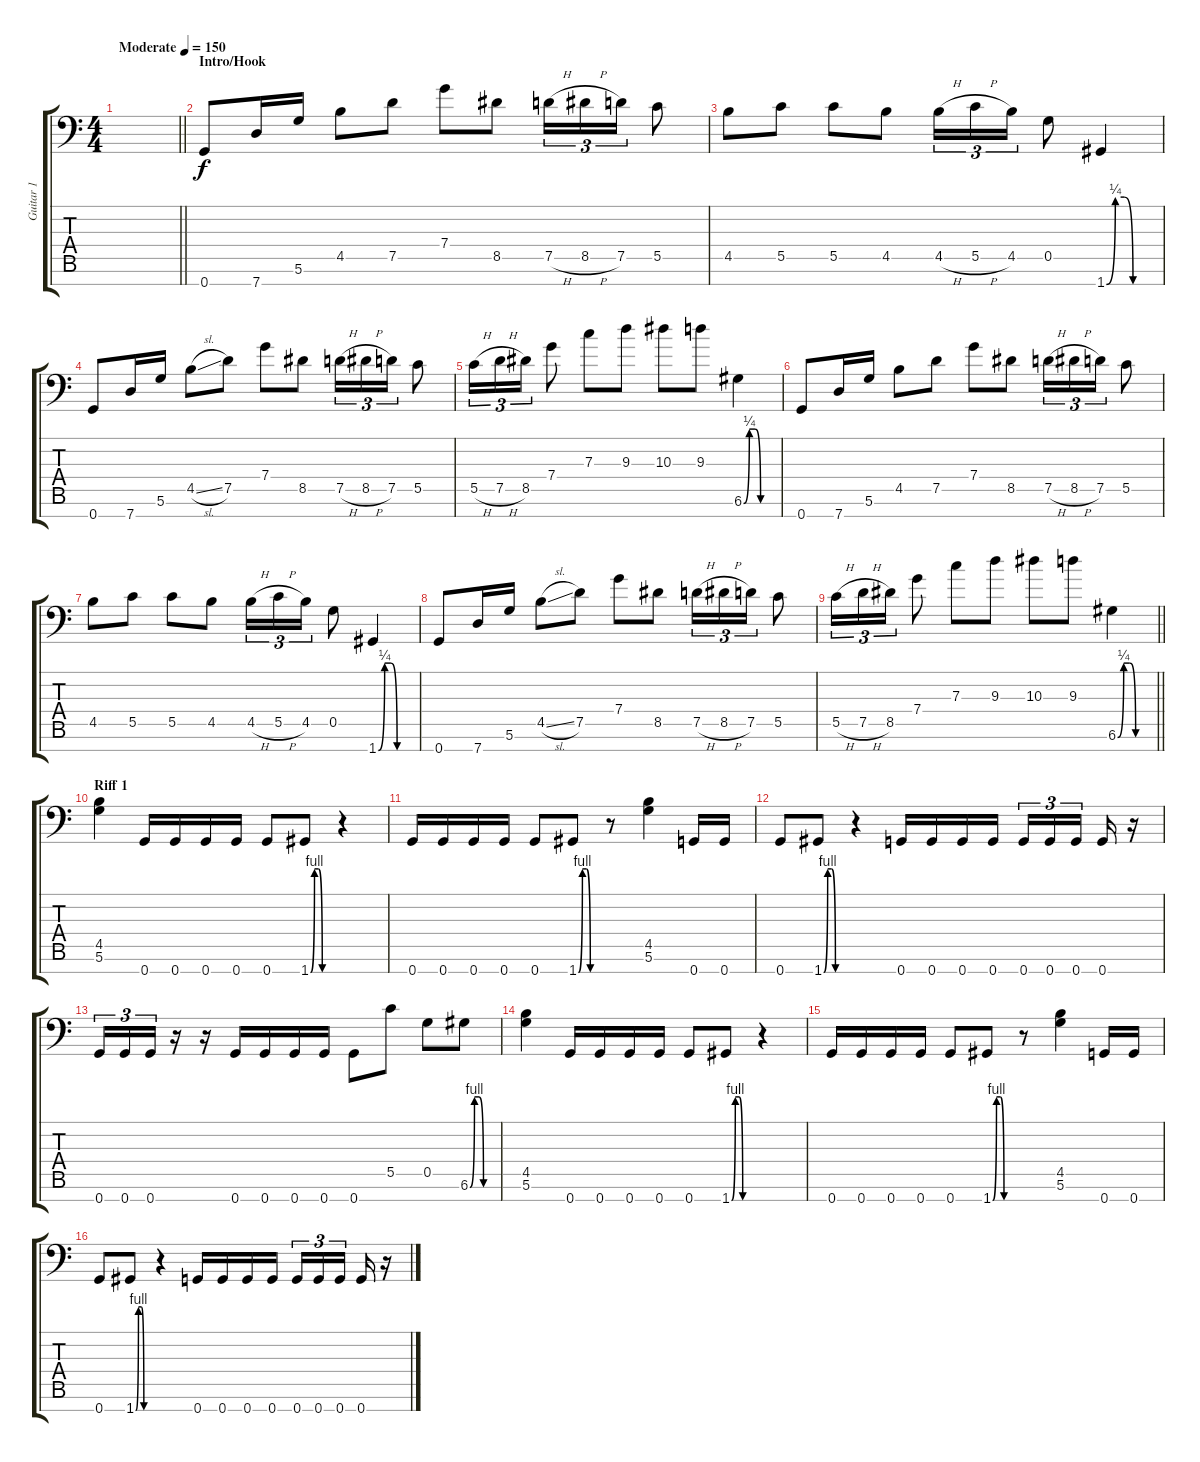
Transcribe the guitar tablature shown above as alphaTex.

\track ("Guitar 1" "Guitar 1") {instrument distortionguitar}
\staff {score tabs}
\tuning (D4 A3 F3 C3 G2 D2 G1) {hide}
\ts (4 4)
\tempo (150 "Moderate")
\clef f4
\barLineRight lightlight
\ks c
|
\section ("" "Intro/Hook")
0.7.8 7.7.16 5.6.16 4.5.8 7.5.8 7.4.8 8.5.8 7.5{h}.16{tu (3 2)} 8.5{h}.16{tu (3 2)} 7.5.16{tu (3 2)} 5.5.8 |
4.5.8 5.5.8 5.5.8 4.5.8 4.5{h}.16{tu (3 2)} 5.5{h}.16{tu (3 2)} 4.5.16{tu (3 2)} 0.5.8 1.7{be (custom 0 0 10 1 20 1 30 0 60 0)}.4 |
0.7.8 7.7.16 5.6.16 4.5{sl}.8 7.5.8 7.4.8 8.5.8 7.5{h}.16{tu (3 2)} 8.5{h}.16{tu (3 2)} 7.5.16{tu (3 2)} 5.5.8 |
5.5{h}.16{tu (3 2)} 7.5{h}.16{tu (3 2)} 8.5.16{tu (3 2)} 7.4.8 7.3.8 9.3.8 10.3.8 9.3.8 6.6{be (custom 0 0 10 1 20 1 30 0 60 0)}.4 |
0.7.8 7.7.16 5.6.16 4.5.8 7.5.8 7.4.8 8.5.8 7.5{h}.16{tu (3 2)} 8.5{h}.16{tu (3 2)} 7.5.16{tu (3 2)} 5.5.8 |
4.5.8 5.5.8 5.5.8 4.5.8 4.5{h}.16{tu (3 2)} 5.5{h}.16{tu (3 2)} 4.5.16{tu (3 2)} 0.5.8 1.7{be (custom 0 0 10 1 20 1 30 0 60 0)}.4 |
0.7.8 7.7.16 5.6.16 4.5{sl}.8 7.5.8 7.4.8 8.5.8 7.5{h}.16{tu (3 2)} 8.5{h}.16{tu (3 2)} 7.5.16{tu (3 2)} 5.5.8 |
\barLineRight lightlight
5.5{h}.16{tu (3 2)} 7.5{h}.16{tu (3 2)} 8.5.16{tu (3 2)} 7.4.8 7.3.8 9.3.8 10.3.8 9.3.8 6.6{be (custom 0 0 10 1 20 1 30 0 60 0)}.4 |
\section ("" "Riff 1")
(4.5 5.6).4 0.7.16 0.7.16 0.7.16 0.7.16 0.7.8 1.7{be (custom 0 0 10 4 20 4 30 0 60 0)}.8 r.4 |
0.7.16 0.7.16 0.7.16 0.7.16 0.7.8 1.7{be (custom 0 0 10 4 20 4 30 0 60 0)}.8 r.8 (4.5 5.6).4 0.7.16 0.7.16 |
0.7.8 1.7{be (custom 0 0 10 4 20 4 30 0 60 0)}.8 r.4 0.7.16 0.7.16 0.7.16 0.7.16 0.7.16{tu (3 2)} 0.7.16{tu (3 2)} 0.7.16{tu (3 2) beam splitsecondary} 0.7.16 r.16 |
0.7.16{tu (3 2)} 0.7.16{tu (3 2)} 0.7.16{tu (3 2)} r.16 r.16 0.7.16 0.7.16 0.7.16 0.7.16 0.7.8 5.5.8 0.5.8 6.6{be (custom 0 0 10 4 20 4 30 0 60 0)}.8 |
(4.5 5.6).4 0.7.16 0.7.16 0.7.16 0.7.16 0.7.8 1.7{be (custom 0 0 10 4 20 4 30 0 60 0)}.8 r.4 |
0.7.16 0.7.16 0.7.16 0.7.16 0.7.8 1.7{be (custom 0 0 10 4 20 4 30 0 60 0)}.8 r.8 (4.5 5.6).4 0.7.16 0.7.16 |
0.7.8 1.7{be (custom 0 0 10 4 20 4 30 0 60 0)}.8 r.4 0.7.16 0.7.16 0.7.16 0.7.16 0.7.16{tu (3 2)} 0.7.16{tu (3 2)} 0.7.16{tu (3 2) beam splitsecondary} 0.7.16 r.16
